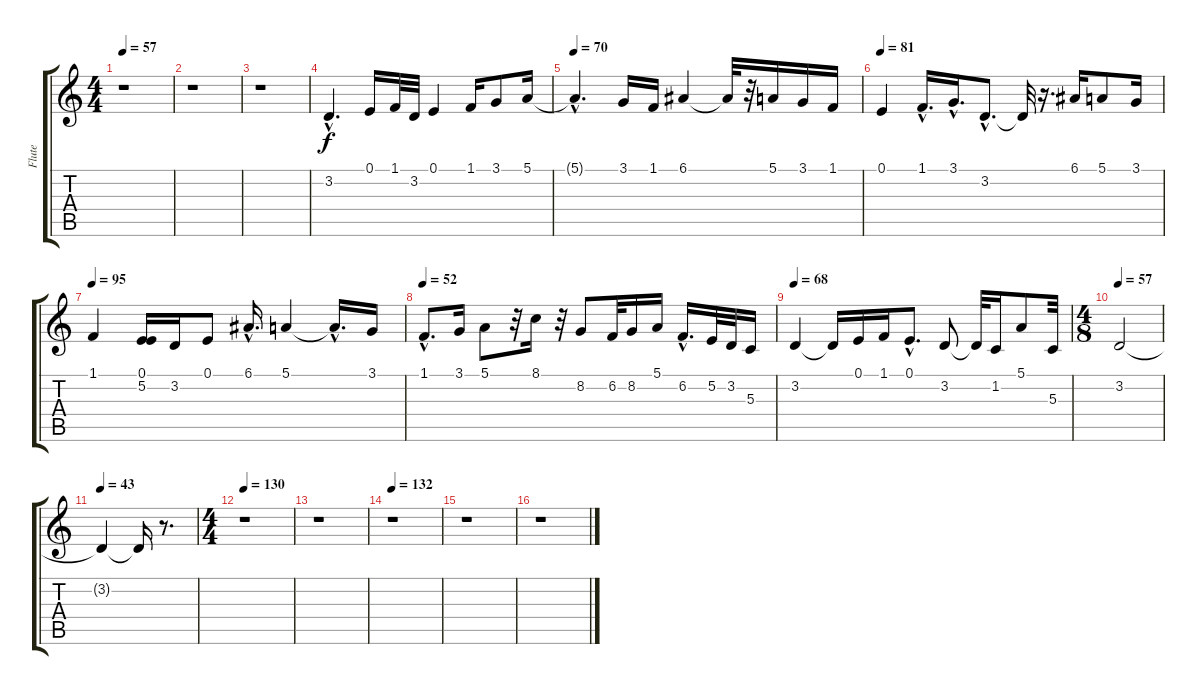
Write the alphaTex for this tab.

\track ("Flute" "Flute") {instrument flute}
\staff {score tabs}
\tuning (E4 B3 G3 D3 A2 E2) {hide}
\ts (4 4)
\tempo 57
\clef g2
\ks c
r.1{dy f instrument flute} |
r.1 |
r.1 |
3.2{hac}.4{d} 0.1.16 1.1.32 3.2.32 0.1.4 1.1.16 3.1.8 5.1.16 |
\tempo 70
5.1{hac t}.4{d} 3.1.16 1.1.16 6.1.4 6.1{t}.32 r.32 5.1.16 3.1.16 1.1.16 |
\tempo 81
0.1.4 1.1{hac}.16{d} 3.1{hac}.16{d} 3.2{hac}.8{d} 3.2{t}.32 r.16{d} 6.1.16 5.1.8 3.1.16 |
\tempo 95
1.1.4 (0.1 5.2).16 3.2.16 0.1.8 6.1{hac}.16{d} 5.1.4 5.1{hac t}.16{d} 3.1.16 |
\tempo 52
1.1{hac}.8{d} 3.1.16 5.1.8 r.32 8.1.16 r.32 8.2.8 6.2.32 8.2.16 5.1.16 6.2{hac}.16{d} 5.2.32 3.2.32 5.3.16 |
\tempo 68
3.2.4 3.2{t}.16 0.1.16 1.1.16 0.1{hac}.8{d} 3.2.8 3.2{t}.32 1.2.16 5.1.8 5.3.32 |
\ts (4 8)
\tempo 57
3.2.2 |
\tempo 43
3.2{t}.4 3.2{t}.16 r.8{d} |
\ts (4 4)
\tempo 130
r.1 |
r.1 |
\tempo 132
r.1 |
r.1 |
r.1
